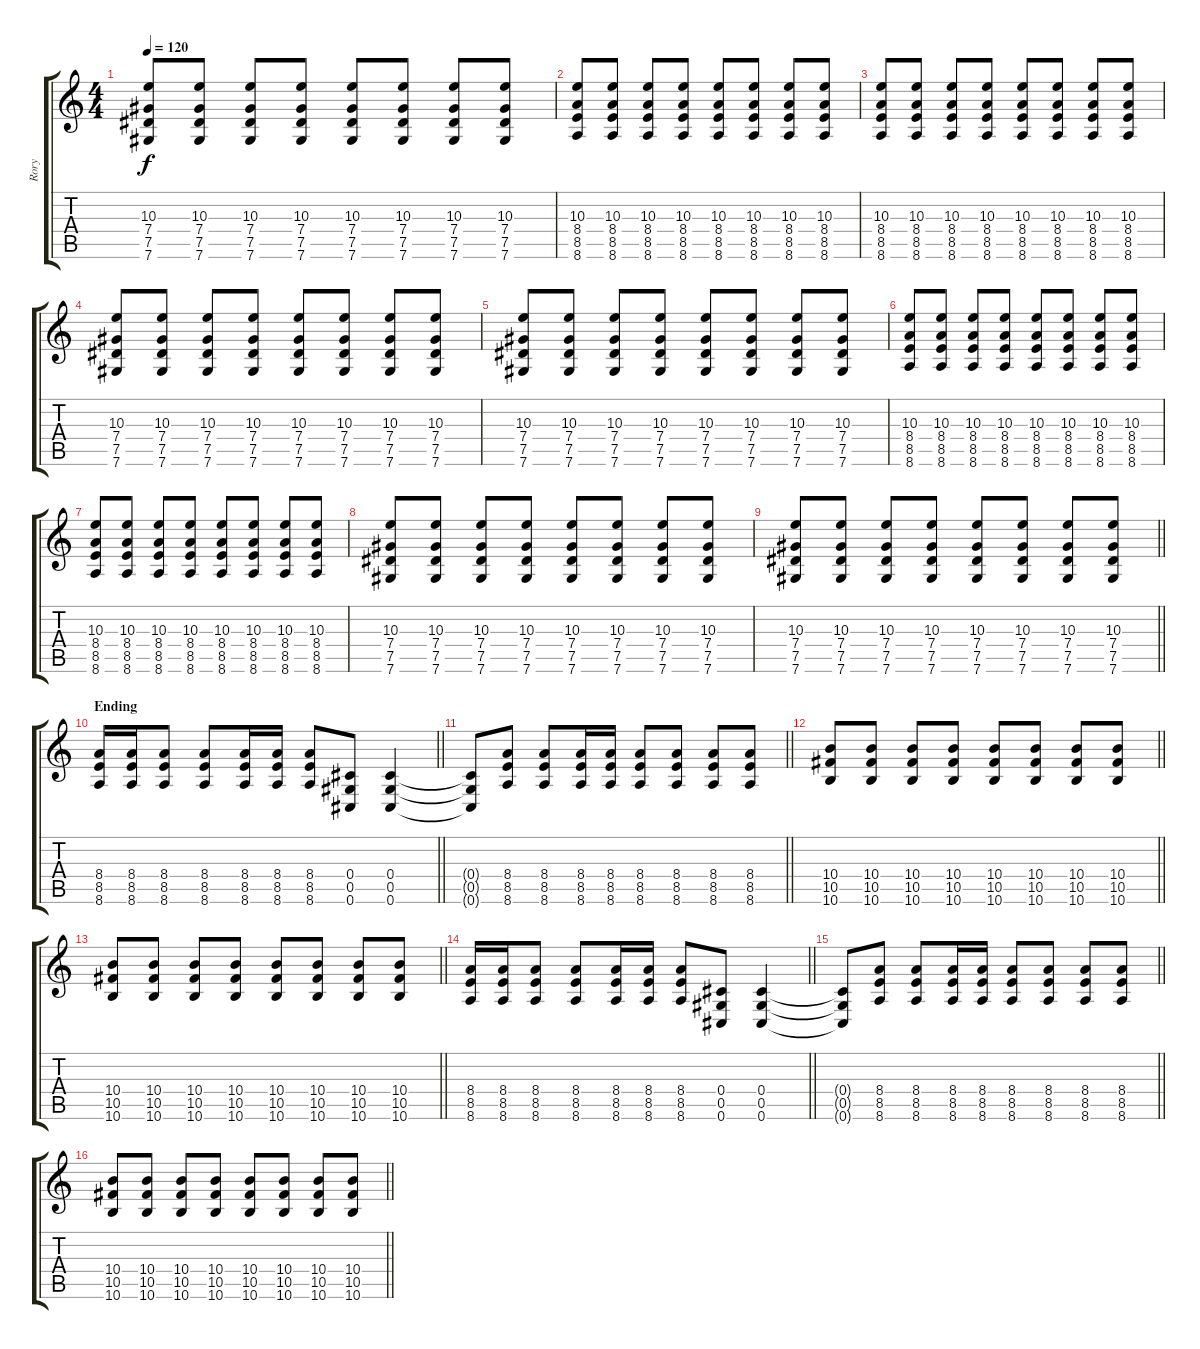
\track ("Rory" "Rory") {instrument distortionguitar}
\staff {score tabs}
\tuning (Eb4 Bb3 Gb3 Db3 Ab2 Db2) {hide}
\ts (4 4)
\tempo 120
\clef g2
\ks c
(10.3 7.4 7.5 7.6).8{dy f} (10.3 7.4 7.5 7.6).8 (10.3 7.4 7.5 7.6).8 (10.3 7.4 7.5 7.6).8 (10.3 7.4 7.5 7.6).8 (10.3 7.4 7.5 7.6).8 (10.3 7.4 7.5 7.6).8 (10.3 7.4 7.5 7.6).8 |
(10.3 8.4 8.5 8.6).8 (10.3 8.4 8.5 8.6).8 (10.3 8.4 8.5 8.6).8 (10.3 8.4 8.5 8.6).8 (10.3 8.4 8.5 8.6).8 (10.3 8.4 8.5 8.6).8 (10.3 8.4 8.5 8.6).8 (10.3 8.4 8.5 8.6).8 |
(10.3 8.4 8.5 8.6).8 (10.3 8.4 8.5 8.6).8 (10.3 8.4 8.5 8.6).8 (10.3 8.4 8.5 8.6).8 (10.3 8.4 8.5 8.6).8 (10.3 8.4 8.5 8.6).8 (10.3 8.4 8.5 8.6).8 (10.3 8.4 8.5 8.6).8 |
(10.3 7.4 7.5 7.6).8 (10.3 7.4 7.5 7.6).8 (10.3 7.4 7.5 7.6).8 (10.3 7.4 7.5 7.6).8 (10.3 7.4 7.5 7.6).8 (10.3 7.4 7.5 7.6).8 (10.3 7.4 7.5 7.6).8 (10.3 7.4 7.5 7.6).8 |
(10.3 7.4 7.5 7.6).8 (10.3 7.4 7.5 7.6).8 (10.3 7.4 7.5 7.6).8 (10.3 7.4 7.5 7.6).8 (10.3 7.4 7.5 7.6).8 (10.3 7.4 7.5 7.6).8 (10.3 7.4 7.5 7.6).8 (10.3 7.4 7.5 7.6).8 |
(10.3 8.4 8.5 8.6).8 (10.3 8.4 8.5 8.6).8 (10.3 8.4 8.5 8.6).8 (10.3 8.4 8.5 8.6).8 (10.3 8.4 8.5 8.6).8 (10.3 8.4 8.5 8.6).8 (10.3 8.4 8.5 8.6).8 (10.3 8.4 8.5 8.6).8 |
(10.3 8.4 8.5 8.6).8 (10.3 8.4 8.5 8.6).8 (10.3 8.4 8.5 8.6).8 (10.3 8.4 8.5 8.6).8 (10.3 8.4 8.5 8.6).8 (10.3 8.4 8.5 8.6).8 (10.3 8.4 8.5 8.6).8 (10.3 8.4 8.5 8.6).8 |
(10.3 7.4 7.5 7.6).8 (10.3 7.4 7.5 7.6).8 (10.3 7.4 7.5 7.6).8 (10.3 7.4 7.5 7.6).8 (10.3 7.4 7.5 7.6).8 (10.3 7.4 7.5 7.6).8 (10.3 7.4 7.5 7.6).8 (10.3 7.4 7.5 7.6).8 |
\barLineRight lightlight
(10.3 7.4 7.5 7.6).8 (10.3 7.4 7.5 7.6).8 (10.3 7.4 7.5 7.6).8 (10.3 7.4 7.5 7.6).8 (10.3 7.4 7.5 7.6).8 (10.3 7.4 7.5 7.6).8 (10.3 7.4 7.5 7.6).8 (10.3 7.4 7.5 7.6).8 |
\section ("" "Ending")
\barLineRight lightlight
(8.4 8.5 8.6).16 (8.4 8.5 8.6).16 (8.4 8.5 8.6).8 (8.4 8.5 8.6).8 (8.4 8.5 8.6).16 (8.4 8.5 8.6).16 (8.4 8.5 8.6).8 (0.4 0.5 0.6).8 (0.4 0.5 0.6).4 |
\barLineRight lightlight
(0.4{t} 0.5{t} 0.6{t}).8 (8.4 8.5 8.6).8 (8.4 8.5 8.6).8 (8.4 8.5 8.6).16 (8.4 8.5 8.6).16 (8.4 8.5 8.6).8 (8.4 8.5 8.6).8 (8.4 8.5 8.6).8 (8.4 8.5 8.6).8 |
\barLineRight lightlight
(10.4 10.5 10.6).8 (10.4 10.5 10.6).8 (10.4 10.5 10.6).8 (10.4 10.5 10.6).8 (10.4 10.5 10.6).8 (10.4 10.5 10.6).8 (10.4 10.5 10.6).8 (10.4 10.5 10.6).8 |
\barLineRight lightlight
(10.4 10.5 10.6).8 (10.4 10.5 10.6).8 (10.4 10.5 10.6).8 (10.4 10.5 10.6).8 (10.4 10.5 10.6).8 (10.4 10.5 10.6).8 (10.4 10.5 10.6).8 (10.4 10.5 10.6).8 |
\barLineRight lightlight
(8.4 8.5 8.6).16 (8.4 8.5 8.6).16 (8.4 8.5 8.6).8 (8.4 8.5 8.6).8 (8.4 8.5 8.6).16 (8.4 8.5 8.6).16 (8.4 8.5 8.6).8 (0.4 0.5 0.6).8 (0.4 0.5 0.6).4 |
\barLineRight lightlight
(0.4{t} 0.5{t} 0.6{t}).8 (8.4 8.5 8.6).8 (8.4 8.5 8.6).8 (8.4 8.5 8.6).16 (8.4 8.5 8.6).16 (8.4 8.5 8.6).8 (8.4 8.5 8.6).8 (8.4 8.5 8.6).8 (8.4 8.5 8.6).8 |
\barLineRight lightlight
(10.4 10.5 10.6).8 (10.4 10.5 10.6).8 (10.4 10.5 10.6).8 (10.4 10.5 10.6).8 (10.4 10.5 10.6).8 (10.4 10.5 10.6).8 (10.4 10.5 10.6).8 (10.4 10.5 10.6).8
